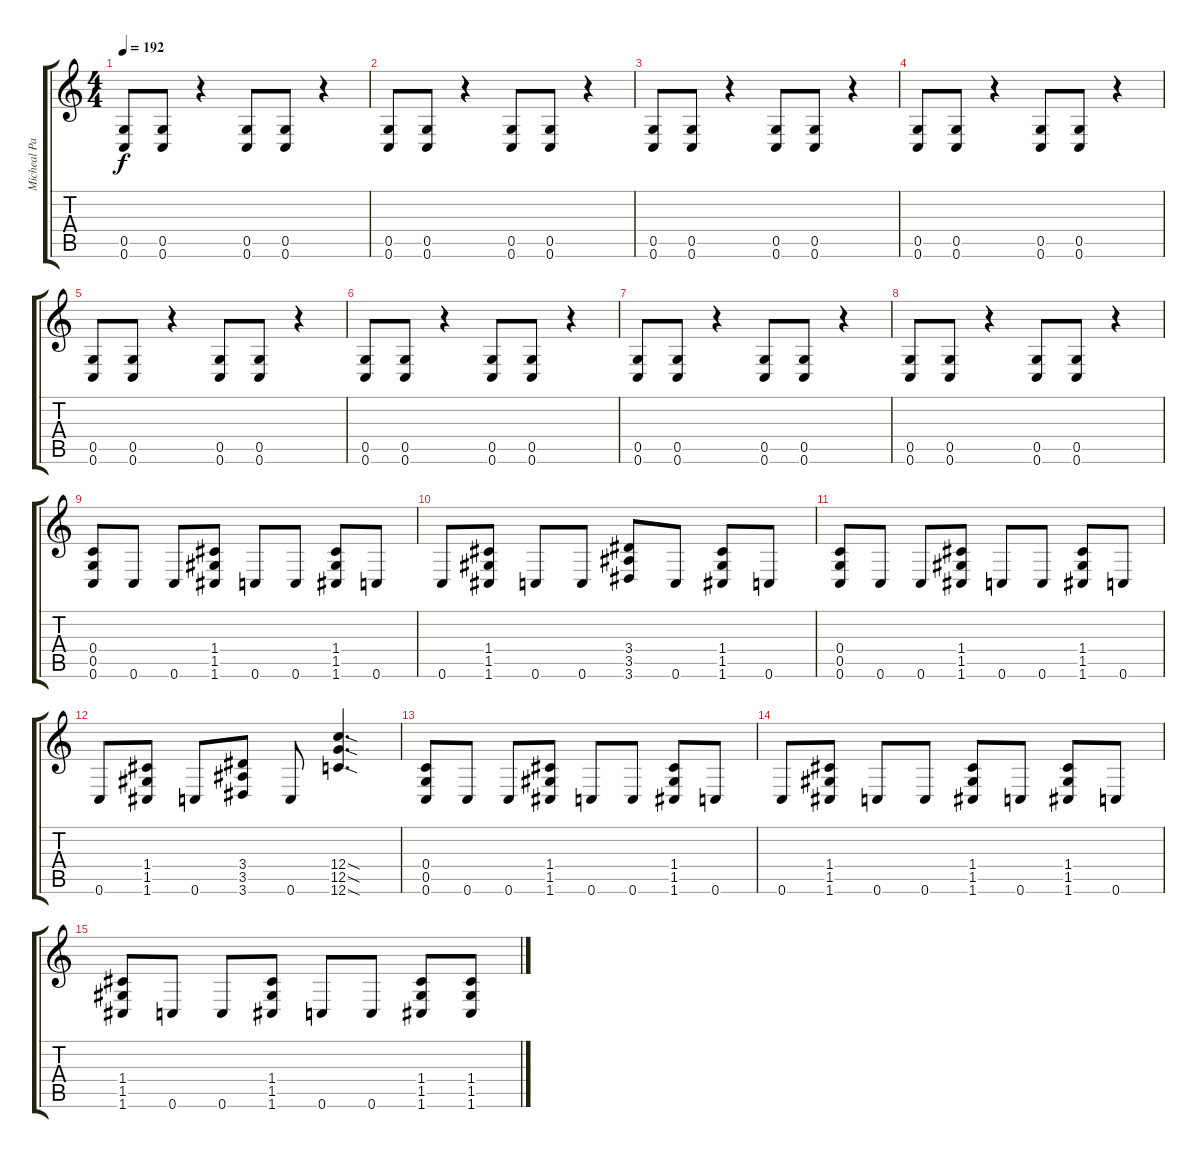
\track ("Micheal Padge " "Micheal Pa") {instrument distortionguitar}
\staff {score tabs}
\tuning (D4 A3 F3 C3 G2 C2) {hide}
\ts (4 4)
\tempo 192
\clef g2
\ks c
(0.5 0.6).8{dy f} (0.5 0.6).8 r.4 (0.5 0.6).8 (0.5 0.6).8 r.4 |
(0.5 0.6).8 (0.5 0.6).8 r.4 (0.5 0.6).8 (0.5 0.6).8 r.4 |
(0.5 0.6).8 (0.5 0.6).8 r.4 (0.5 0.6).8 (0.5 0.6).8 r.4 |
(0.5 0.6).8 (0.5 0.6).8 r.4 (0.5 0.6).8 (0.5 0.6).8 r.4 |
(0.5 0.6).8 (0.5 0.6).8 r.4 (0.5 0.6).8 (0.5 0.6).8 r.4 |
(0.5 0.6).8 (0.5 0.6).8 r.4 (0.5 0.6).8 (0.5 0.6).8 r.4 |
(0.5 0.6).8 (0.5 0.6).8 r.4 (0.5 0.6).8 (0.5 0.6).8 r.4 |
(0.5 0.6).8 (0.5 0.6).8 r.4 (0.5 0.6).8 (0.5 0.6).8 r.4 |
(0.4 0.5 0.6).8 0.6.8 0.6.8 (1.4 1.5 1.6).8 0.6.8 0.6.8 (1.4 1.5 1.6).8 0.6.8 |
0.6.8 (1.4 1.5 1.6).8 0.6.8 0.6.8 (3.4 3.5 3.6).8 0.6.8 (1.4 1.5 1.6).8 0.6.8 |
(0.4 0.5 0.6).8 0.6.8 0.6.8 (1.4 1.5 1.6).8 0.6.8 0.6.8 (1.4 1.5 1.6).8 0.6.8 |
0.6.8 (1.4 1.5 1.6).8 0.6.8 (3.4 3.5 3.6).8 0.6.8 (12.4{sod} 12.5{sod} 12.6{sod}).4{d} |
(0.4 0.5 0.6).8 0.6.8 0.6.8 (1.4 1.5 1.6).8 0.6.8 0.6.8 (1.4 1.5 1.6).8 0.6.8 |
0.6.8 (1.4 1.5 1.6).8 0.6.8 0.6.8 (1.4 1.5 1.6).8 0.6.8 (1.4 1.5 1.6).8 0.6.8 |
(1.4 1.5 1.6).8 0.6.8 0.6.8 (1.4 1.5 1.6).8 0.6.8 0.6.8 (1.4 1.5 1.6).8 (1.4 1.5 1.6).8
